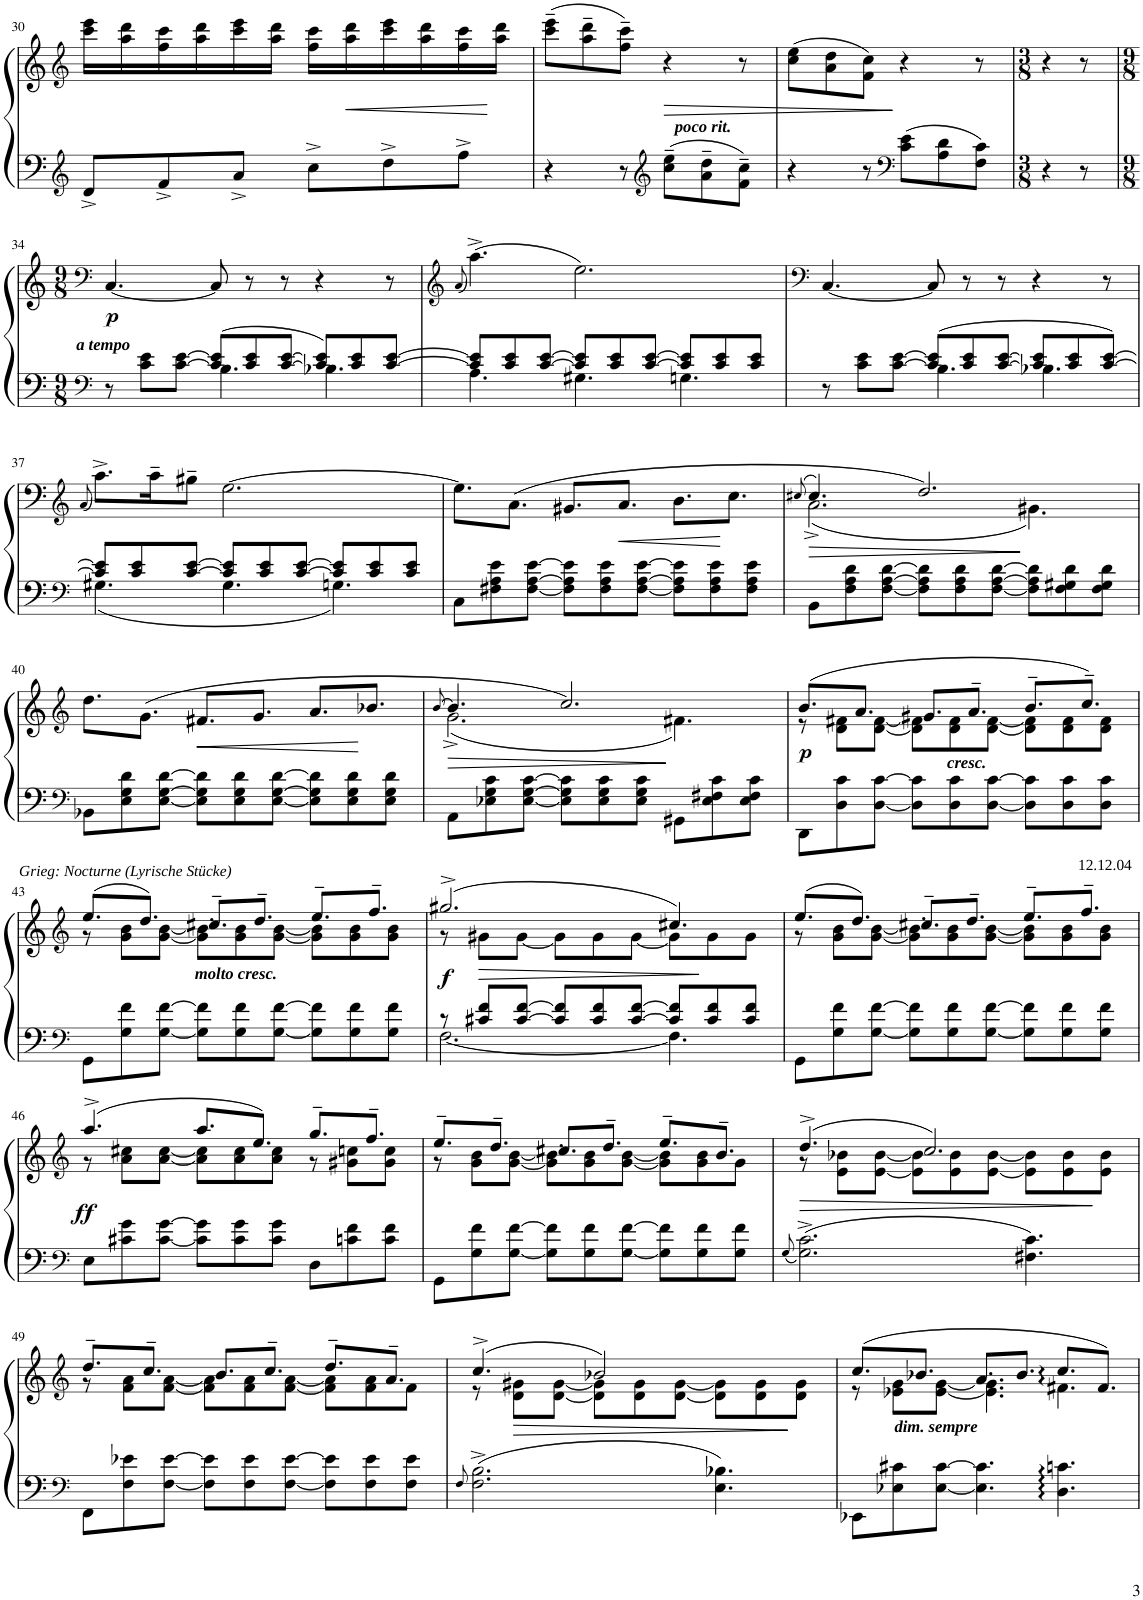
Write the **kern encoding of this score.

**kern	**kern	**dynam
*part1	*part1	*part1
*staff2	*staff1	*staff1/2
*I"unbenannt	*	*
!!LO:PB:g=z
*clefG2	*clefG2	*
*k[]	*k[]	*
*M6/8	*M6/8	*
=30	=30	=30
8d^/L	16ccc\ 16eee\LL	.
.	16aa\ 16ddd\	.
8f^/	16ff\ 16ccc\	.
.	16aa\ 16ddd\	.
8a^/J	16ccc\ 16eee\	.
.	16aa\ 16ddd\JJ	.
8cc^\L	16ff\ 16ccc\LL	.
!	!	!LO:HP:b
.	16aa\ 16ddd\	<
8dd^\	16ccc\ 16eee\	.
.	16aa\ 16ddd\	.
8ff^\J	16ff\ 16ccc\	.
.	16aa\ 16ddd\JJ	[
=31	=31	=31
4r	(8ccc\~ 8eee\~L	.
.	8aa\~ 8ddd\~	.
8r	8ff\~ 8ccc\~J)	.
*clefG2	*	*
!	!LO:TX:b:Bi:t=poco rit.	!
!	!	!LO:HP:b
8cc\~ 8ee\~L	4r	>
8a\~ 8dd\~	.	.
8f\~ 8cc\~J	8r	.
=32	=32	=32
4r	(8cc\ 8ee\L	.
.	8a\ 8dd\	.
8r	8f\ 8cc\J)	.
*clefF4	*	*
8c\ 8e\L	4r	]
8A\ 8d\	.	.
8F\ 8c\J	8r	.
=33	=33	=33
*M3/8	*M3/8	*
4r	4r	.
8r	8r	.
!!LO:LB:g=z
=34	=34	=34
*clefF4	*clefF4	*
*M9/8	*M9/8	*
*^	*	*
!LO:TX:a:Bi:t=a tempo	!	!	!
!	!	!	!LO:DY:b
8r	4.ryy	[4.C/	p
8c\ 8e\L	.	.	.
[8c\ [8e\J	.	.	.
8c/] 8e/]L	4.B\	8C/]	.
8c/ 8e/	.	8r	.
[8c/ [8e/J	.	8r	.
8c/] 8e/]L	4.B-X\	4r	.
8c/ 8e/	.	.	.
[8c/ [8e/J	.	8r	.
=35	=35	=35	=35
*	*	*clefG2	*
.	.	(8qa/	.
8c/] 8e/]L	4.A\	(4.aa^\)	.
8c/ 8e/	.	.	.
[8c/ [8e/J	.	.	.
8c/] 8e/]L	4.G#X\	2.ee\)	.
8c/ 8e/	.	.	.
[8c/ [8e/J	.	.	.
8c/] 8e/]L	4.Gn\	.	.
8c/ 8e/	.	.	.
8c/ 8e/J	.	.	.
=36	=36	=36	=36
*	*	*clefF4	*
8r	4.ryy	[4.C/	.
8c\ 8e\L	.	.	.
[8c\ [8e\J	.	.	.
8c/] 8e/]L	4.B\	8C/]	.
8c/ 8e/	.	8r	.
[8c/ [8e/J	.	8r	.
8c/] 8e/]L	4.B-X\	4r	.
8c/ 8e/	.	.	.
[8c/ [8e/J	.	8r	.
!!LO:LB:g=z
=37	=37	=37	=37
*clefF4	*	*clefG2	*
.	.	(8qa/	.
8c/] 8e/]L	4.G#X\	8.aa^\L)	.
8c/ 8e/	.	.	.
.	.	16aa~\K	.
[8c/ [8e/J	.	8gg#X~\J	.
8c/] 8e/]L	4.G#\	[2.ee\	.
8c/ 8e/	.	.	.
[8c/ [8e/J	.	.	.
8c/] 8e/]L	4.Gn\	.	.
8c/ 8e/	.	.	.
8c/ 8e/J	.	.	.
*v	*v	*	*
=38	=38	=38
8C\L	8.ee\L]	.
8F#X\ 8A\ 8e\	.	.
.	(8.a\J	.
[8F#\ [8A\ [8e\J	.	.
8F#\] 8A\] 8e\]L	8.g#X/L	.
8F#\ 8A\ 8e\	.	.
!	!	!LO:HP:b
.	8.a/J	<
[8F#\ [8A\ [8e\J	.	.
8F#\] 8A\] 8e\]L	8.b\L	.
8F#\ 8A\ 8e\	.	.
.	8.cc\J	[
8F#\ 8A\ 8e\J	.	.
=39	=39	=39
.	(8qcc#X/	.
*	*^	*
8BB\L	4.cc#/)	(2.a^\	.
8F\ 8A\ 8d\	.	.	.
[8F\ [8A\ [8d\J	.	.	.
8F\] 8A\] 8d\]L	2.dd/)	.	.
8F\ 8A\ 8d\	.	.	.
[8F\ [8A\ [8d\J	.	.	.
8F\] 8A\] 8d\]L	.	4.g#X\)	.
8F\ 8G#X\ 8d\	.	.	.
8F\ 8G#\ 8d\J	.	.	.
*	*v	*v	*
!!LO:LB:g=z
=40	=40	=40
*clefF4	*clefG2	*
8BB-X\L	8.dd\L	.
!LO:TX:b:i:t=Grieg&colon; Nocturne (Lyrische Stücke)	!	!
8E\ 8G\ 8d\	.	.
.	(8.g\J	.
[8E\ [8G\ [8d\J	.	.
!	!	!LO:HP:b
8E\] 8G\] 8d\]L	8.f#X/L	<
8E\ 8G\ 8d\	.	.
.	8.g/J	.
[8E\ [8G\ [8d\J	.	.
8E\] 8G\] 8d\]L	8.a/L	.
8E\ 8G\ 8d\	.	.
.	8.b-X/J	[
8E\ 8G\ 8d\J	.	.
=41	=41	=41
.	[8qb/	.
*	*^	*
8AA\L	4.b/]	(2.g^\	.
8E-X\ 8G\ 8c\	.	.	.
[8E-\ [8G\ [8c\J	.	.	.
8E-\] 8G\] 8c\]L	2.cc/)	.	.
8E-\ 8G\ 8c\	.	.	.
8E-\ 8G\ 8c\J	.	.	.
8GG#X\L	.	4.f#X\)	.
8E-\ 8F#X\ 8c\	.	.	.
8E-\ 8F#\ 8c\J	.	.	.
=42	=42	=42	=42
!	!	!	!LO:DY:b
8DD\L	(8.b/L	8r	p
8D\ 8c\	.	8d\ 8f#X\L	.
.	8.a/J	.	.
[8D\ [8c\J	.	[8d\ [8f#\J	.
8D\] 8c\]L	8.g#X/L	8d\] 8f#\]L	.
!LO:TX:a:Bi:t=cresc.	!	!	!
8D\ 8c\	.	8d\ 8f#\	.
.	8.a~/J	.	.
[8D\ [8c\J	.	[8d\ [8f#\J	.
8D\] 8c\]L	8.b~/L	8d\] 8f#\]L	.
!LO:TX:b:t=12.12.04	!	!	!
8D\ 8c\	.	8d\ 8f#\	.
.	8.cc~/J)	.	.
8D\ 8c\J	.	8d\ 8f#\J	.
!!LO:LB:g=z	!!
=43	=43	=43	=43
*clefF4	*clefG2	*	*
8GG\L	(8.ee/L	8r	.
8G\ 8f\	.	8g\ 8b\L	.
.	8.dd/J)	.	.
[8G\ [8f\J	.	[8g\ [8b\J	.
!	!LO:TX:a:B:t=.	!	!
!	!LO:TX:b:Bi:t=molto cresc.	!	!
8G\] 8f\]L	8.cc#X~/L	8g\] 8b\]L	.
8G\ 8f\	.	8g\ 8b\	.
.	8.dd~/J	.	.
[8G\ [8f\J	.	[8g\ [8b\J	.
8G\] 8f\]L	8.ee~/L	8g\] 8b\]L	.
8G\ 8f\	.	8g\ 8b\	.
.	8.ff~/J	.	.
8G\ 8f\J	.	8g\ 8b\J	.
=44	=44	=44	=44
*^	*	*	*
!	!	!	!	!LO:DY:b
8r	[2.F\	(2.gg#X^/	8r	f
!	!	!	!	!LO:HP:b
8c#X/ 8f/L	.	.	8g#X\L	>
[8c#/ [8f/J	.	.	[8g#\J	.
8c#/] 8f/]L	.	.	8g#\L]	.
8c#/ 8f/	.	.	8g#\	.
[8c#/ [8f/J	.	.	[8g#\J	.
8c#/] 8f/]L	4.F\]	4.cc#X/)	8g#\L]	.
8c#/ 8f/	.	.	8g#\	]
8c#/ 8f/J	.	.	8g#\J	.
*v	*v	*	*	*
=45	=45	=45	=45
8GG\L	(8.ee/L	8r	.
8G\ 8f\	.	8g\ 8b\L	.
.	8.dd/J)	.	.
[8G\ [8f\J	.	[8g\ [8b\J	.
!	!LO:TX:a:B:t=.	!	!
8G\] 8f\]L	8.cc#X~/L	8g\] 8b\]L	.
8G\ 8f\	.	8g\ 8b\	.
.	8.dd~/J	.	.
[8G\ [8f\J	.	[8g\ [8b\J	.
8G\] 8f\]L	8.ee~/L	8g\] 8b\]L	.
8G\ 8f\	.	8g\ 8b\	.
.	8.ff~/J	.	.
8G\ 8f\J	.	8g\ 8b\J	.
!!LO:LB:g=z	!!
=46	=46	=46	=46
*clefF4	*clefG2	*	*
!	!	!	!LO:DY:b
8E\L	(4.aa^/	8r	ff
8c#X\ 8g\	.	8a\ 8cc#X\L	.
[8c#\ [8g\J	.	[8a\ [8cc#\J	.
8c#\] 8g\]L	8.aa/L	8a\] 8cc#\]L	.
8c#\ 8g\	.	8a\ 8cc#\	.
.	8.ee/J)	.	.
8c#\ 8g\J	.	8a\ 8cc#\J	.
8D\L	8.gg~/L	8r	.
8cn\ 8f\	.	8g#X\ 8ccn\L	.
.	8.ff~/J	.	.
8c\ 8f\J	.	8g#\ 8cc\J	.
=47	=47	=47	=47
8GG\L	8.ee~/L	8r	.
8G\ 8f\	.	8g\ 8b\L	.
.	8.dd~/J	.	.
[8G\ [8f\J	.	[8g\ [8b\J	.
!	!LO:TX:a:B:t=.	!	!
8G\] 8f\]L	8.cc#X/L	8g\] 8b\]L	.
8G\ 8f\	.	8g\ 8b\	.
.	8.dd~/J	.	.
[8G\ [8f\J	.	[8g\ [8b\J	.
8G\] 8f\]L	8.ee~/L	8g\] 8b\]L	.
8G\ 8f\	.	8g\ 8b\	.
.	8.b~/J	.	.
8G\ 8f\J	.	8g\J	.
=48	=48	=48	=48
8qG/	.	.	.
!	!	!	!LO:HP:b
2.G\^ 2.c\^	(4.dd^/	8r	>
.	.	8e\ 8b-X\L	.
.	.	[8e\ [8b-\J	.
.	2.cc/)	8e\] 8b-\]L	.
.	.	8e\ 8b-\	.
.	.	[8e\ [8b-\J	.
4.F#X\ 4.c\	.	8e\] 8b-\]L	.
.	.	8e\ 8b-\	.
.	.	8e\ 8b-\J	]
!!LO:LB:g=z	!!
=49	=49	=49	=49
*clefF4	*clefG2	*	*
8FF\L	8.dd~/L	8r	.
8F\ 8e-X\	.	8f\ 8a\L	.
.	8.cc~/J	.	.
[8F\ [8e-\J	.	[8f\ [8a\J	.
8F\] 8e-\]L	8.b/L	8f\] 8a\]L	.
8F\ 8e-\	.	8f\ 8a\	.
.	8.cc~/J	.	.
[8F\ [8e-\J	.	[8f\ [8a\J	.
8F\] 8e-\]L	8.dd~/L	8f\] 8a\]L	.
8F\ 8e-\	.	8f\ 8a\	.
.	8.a~/J	.	.
8F\ 8e-\J	.	8f\J	.
=50	=50	=50	=50
8qF/	.	.	.
2.F\^ 2.B\^	(4.cc^/	8r	.
.	.	8d\ 8g#X\L	.
.	.	[8d\ [8g#\J	.
.	2b-X/)	8d\] 8g#\]L	.
.	.	8d\ 8g#\	.
.	.	[8d\ [8g#\J	.
4.E\ 4.B-X\	.	8d\] 8g#\]L	.
.	8ryy	8d\ 8g#\	.
.	8ryy	8d\ 8g#\J	.
=51	=51	=51	=51
8EE-X\L	(8.cc/L	8r	.
!	!	!LO:TX:b:Bi:t=dim. sempre	!
8E-X\ 8c#X\	.	8e-X\ 8g\L	.
.	8.b-X/J	.	.
[8E-\ [8c#\J	.	[8e-\ [8g\J	.
!	!LO:TX:a:B:t=.	!	!
4.E-\] 4.c#\]	8.a/L	4.e-\] 4.g\]	.
.	8.b-/J	.	.
4.D\ 4.cn\	8.cc/L	4.f#X\	.
.	8.f#/J)	.	.
*	*v	*v	*
=	=	=
*-	*-	*-
